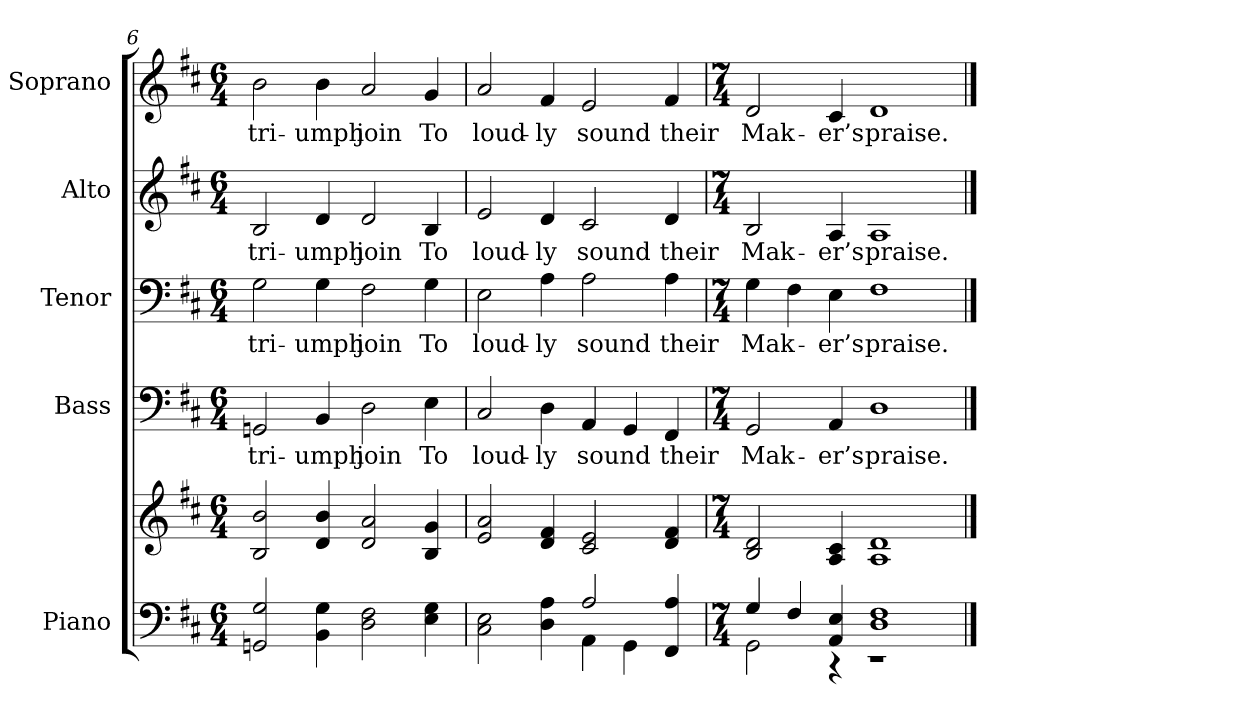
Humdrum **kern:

**kern	**kern	**kern	**text	**kern	**text	**kern	**text	**kern	**text
*part5	*part5	*part4	*part4	*part3	*part3	*part2	*part2	*part1	*part1
*staff6	*staff5	*staff4	*staff4	*staff3	*staff3	*staff2	*staff2	*staff1	*staff1
*I"Piano	*	*I"Bass	*	*I"Tenor	*	*I"Alto	*	*I"Soprano	*
*I'Pno.	*	*I'B.	*	*I'T.	*	*I'A.	*	*I'S.	*
*clefF4	*clefG2	*clefF4	*	*clefF4	*	*clefG2	*	*clefG2	*
*k[f#c#]	*k[f#c#]	*k[f#c#]	*	*k[f#c#]	*	*k[f#c#]	*	*k[f#c#]	*
*D:	*D:	*D:	*	*D:	*	*D:	*	*D:	*
*M6/4	*M6/4	*M6/4	*	*M6/4	*	*M6/4	*	*M6/4	*
=6	=6	=6	=6	=6	=6	=6	=6	=6	=6
!	!	!	!LO:LY:b:color=#000000	!	!	!	!	!	!
!	!	!	!	!	!LO:LY:b:color=#000000	!	!	!	!
!	!	!	!	!	!	!	!LO:LY:b:color=#000000	!	!
!	!	!	!	!	!	!	!	!	!LO:LY:b:color=#000000
2GGni/ 2Gi	2Bi/ 2bi	2GGni/	tri-	2Gi\	tri-	2Bi/	tri-	2bi\	tri-
!	!	!	!LO:LY:b:color=#000000	!	!	!	!	!	!
!	!	!	!	!	!LO:LY:b:color=#000000	!	!	!	!
!	!	!	!	!	!	!	!LO:LY:b:color=#000000	!	!
!	!	!	!	!	!	!	!	!	!LO:LY:b:color=#000000
4BBi\ 4Gi	4di/ 4bi	4BBi/	-umph	4Gi\	-umph	4di/	-umph	4bi\	-umph
!	!	!	!LO:LY:b:color=#000000	!	!	!	!	!	!
!	!	!	!	!	!LO:LY:b:color=#000000	!	!	!	!
!	!	!	!	!	!	!	!LO:LY:b:color=#000000	!	!
!	!	!	!	!	!	!	!	!	!LO:LY:b:color=#000000
2Di\ 2F#i	2di/ 2ai	2Di\	join	2F#i\	join	2di/	join	2ai/	join
!	!	!	!LO:LY:b:color=#000000	!	!	!	!	!	!
!	!	!	!	!	!LO:LY:b:color=#000000	!	!	!	!
!	!	!	!	!	!	!	!LO:LY:b:color=#000000	!	!
!	!	!	!	!	!	!	!	!	!LO:LY:b:color=#000000
4Ei\ 4Gi	4Bi/ 4gi	4Ei\	To	4Gi\	To	4Bi/	To	4gi/	To
!!LO:LB:g=z
=7	=7	=7	=7	=7	=7	=7	=7	=7	=7
*^	*	*	*	*	*	*	*	*	*
!	!	!	!	!LO:LY:b:color=#000000	!	!	!	!	!	!
!	!	!	!	!	!	!LO:LY:b:color=#000000	!	!	!	!
!	!	!	!	!	!	!	!	!LO:LY:b:color=#000000	!	!
!	!	!	!	!	!	!	!	!	!	!LO:LY:b:color=#000000
2C#i\ 2Ei	2.ryy	2ei/ 2ai	2C#i/	loud-	2Ei\	loud-	2ei/	loud-	2ai/	loud-
!	!	!	!	!LO:LY:b:color=#000000	!	!	!	!	!	!
!	!	!	!	!	!	!LO:LY:b:color=#000000	!	!	!	!
!	!	!	!	!	!	!	!	!LO:LY:b:color=#000000	!	!
!	!	!	!	!	!	!	!	!	!	!LO:LY:b:color=#000000
4Di\ 4Ai	.	4di/ 4f#i	4Di\	-ly	4Ai\	-ly	4di/	-ly	4f#i/	-ly
!	!	!	!	!LO:LY:b:color=#000000	!	!	!	!	!	!
!	!	!	!	!	!	!LO:LY:b:color=#000000	!	!	!	!
!	!	!	!	!	!	!	!	!LO:LY:b:color=#000000	!	!
!	!	!	!	!	!	!	!	!	!	!LO:LY:b:color=#000000
2Ai/	4AAi\	2c#i/ 2ei	4AAi/	sound	2Ai\	sound	2c#i/	sound	2ei/	sound
.	4GGi\	.	4GGi/	.	.	.	.	.	.	.
!	!	!	!	!LO:LY:b:color=#000000	!	!	!	!	!	!
!	!	!	!	!	!	!LO:LY:b:color=#000000	!	!	!	!
!	!	!	!	!	!	!	!	!LO:LY:b:color=#000000	!	!
!	!	!	!	!	!	!	!	!	!	!LO:LY:b:color=#000000
4FF#i/ 4Ai	4ryy	4di/ 4f#i	4FF#i/	their	4Ai\	their	4di/	their	4f#i/	their
=8	=8	=8	=8	=8	=8	=8	=8	=8	=8	=8
*M7/4	*	*M7/4	*M7/4	*	*M7/4	*	*M7/4	*	*M7/4	*
!	!	!	!	!LO:LY:b:color=#000000	!	!	!	!	!	!
!	!	!	!	!	!	!LO:LY:b:color=#000000	!	!	!	!
!	!	!	!	!	!	!	!	!LO:LY:b:color=#000000	!	!
!	!	!	!	!	!	!	!	!	!	!LO:LY:b:color=#000000
4Gi/	2GGi\	2Bi/ 2di	2GGi/	Mak-	4Gi\	Mak-	2Bi/	Mak-	2di/	Mak-
4F#i/	.	.	.	.	4F#i\	.	.	.	.	.
!	!	!	!	!LO:LY:b:color=#000000	!	!	!	!	!	!
!	!	!	!	!	!	!LO:LY:b:color=#000000	!	!	!	!
!	!	!	!	!	!	!	!	!LO:LY:b:color=#000000	!	!
!	!	!	!	!	!	!	!	!	!	!LO:LY:b:color=#000000
4AAi/ 4Ei	4r	4Ai/ 4c#i	4AAi/	-er’s	4Ei\	-er’s	4Ai/	-er’s	4c#i/	-er’s
!	!	!	!	!LO:LY:b:color=#000000	!	!	!	!	!	!
!	!	!	!	!	!	!LO:LY:b:color=#000000	!	!	!	!
!	!	!	!	!	!	!	!	!LO:LY:b:color=#000000	!	!
!	!	!	!	!	!	!	!	!	!	!LO:LY:b:color=#000000
1Di 1F#i	1r	1Ai 1di	1Di	praise.	1F#i	praise.	1Ai	praise.	1di	praise.
*v	*v	*	*	*	*	*	*	*	*	*
==	==	==	==	==	==	==	==	==	==
*-	*-	*-	*-	*-	*-	*-	*-	*-	*-
